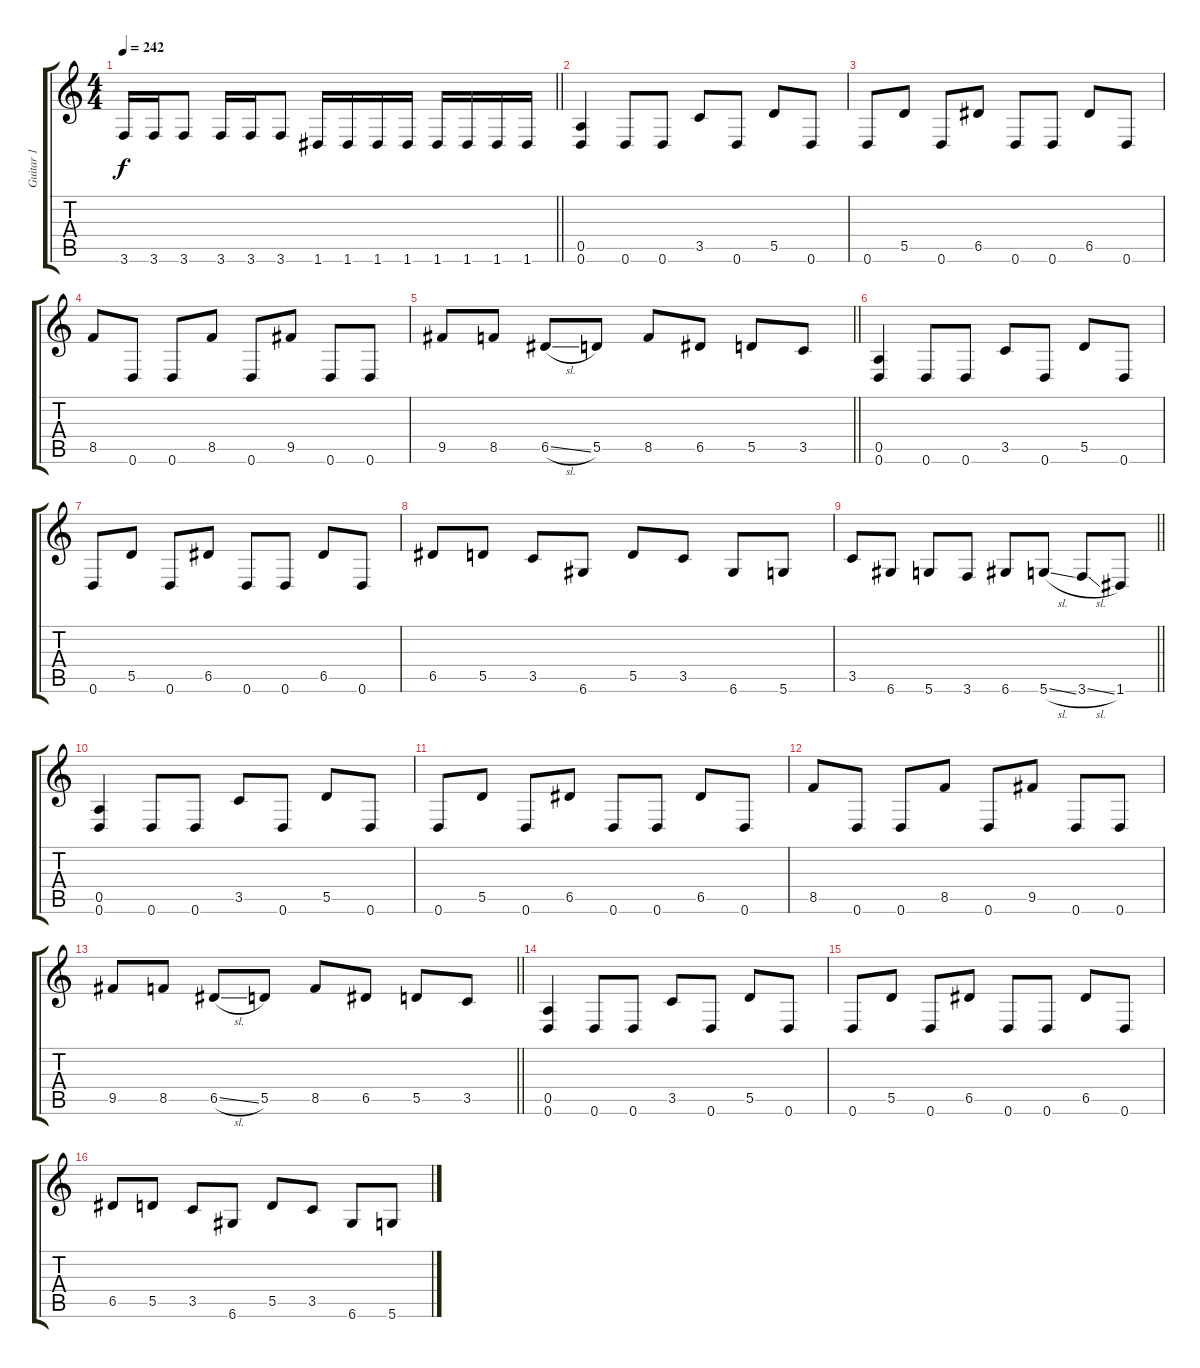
\track ("Guitar 1" "Guitar 1") {instrument distortionguitar}
\staff {score tabs}
\tuning (E4 B3 G3 D3 A2 D2) {hide}
\ts (4 4)
\tempo 242
\clef g2
\barLineRight lightlight
\ks c
3.6.16{dy f} 3.6.16 3.6.8 3.6.16 3.6.16 3.6.8 1.6.16 1.6.16 1.6.16 1.6.16 1.6.16 1.6.16 1.6.16 1.6.16 |
\section ("" "")
(0.5 0.6).4 0.6.8 0.6.8 3.5.8 0.6.8 5.5.8 0.6.8 |
0.6.8 5.5.8 0.6.8 6.5.8 0.6.8 0.6.8 6.5.8 0.6.8 |
8.5.8 0.6.8 0.6.8 8.5.8 0.6.8 9.5.8 0.6.8 0.6.8 |
\barLineRight lightlight
9.5.8 8.5.8 6.5{sl}.8 5.5.8 8.5.8 6.5.8 5.5.8 3.5.8 |
(0.5 0.6).4 0.6.8 0.6.8 3.5.8 0.6.8 5.5.8 0.6.8 |
0.6.8 5.5.8 0.6.8 6.5.8 0.6.8 0.6.8 6.5.8 0.6.8 |
6.5.8 5.5.8 3.5.8 6.6.8 5.5.8 3.5.8 6.6.8 5.6.8 |
\barLineRight lightlight
3.5.8 6.6.8 5.6.8 3.6.8 6.6.8 5.6{sl}.8 3.6{sl}.8 1.6.8 |
(0.5 0.6).4 0.6.8 0.6.8 3.5.8 0.6.8 5.5.8 0.6.8 |
0.6.8 5.5.8 0.6.8 6.5.8 0.6.8 0.6.8 6.5.8 0.6.8 |
8.5.8 0.6.8 0.6.8 8.5.8 0.6.8 9.5.8 0.6.8 0.6.8 |
\barLineRight lightlight
9.5.8 8.5.8 6.5{sl}.8 5.5.8 8.5.8 6.5.8 5.5.8 3.5.8 |
(0.5 0.6).4 0.6.8 0.6.8 3.5.8 0.6.8 5.5.8 0.6.8 |
0.6.8 5.5.8 0.6.8 6.5.8 0.6.8 0.6.8 6.5.8 0.6.8 |
6.5.8 5.5.8 3.5.8 6.6.8 5.5.8 3.5.8 6.6.8 5.6.8
